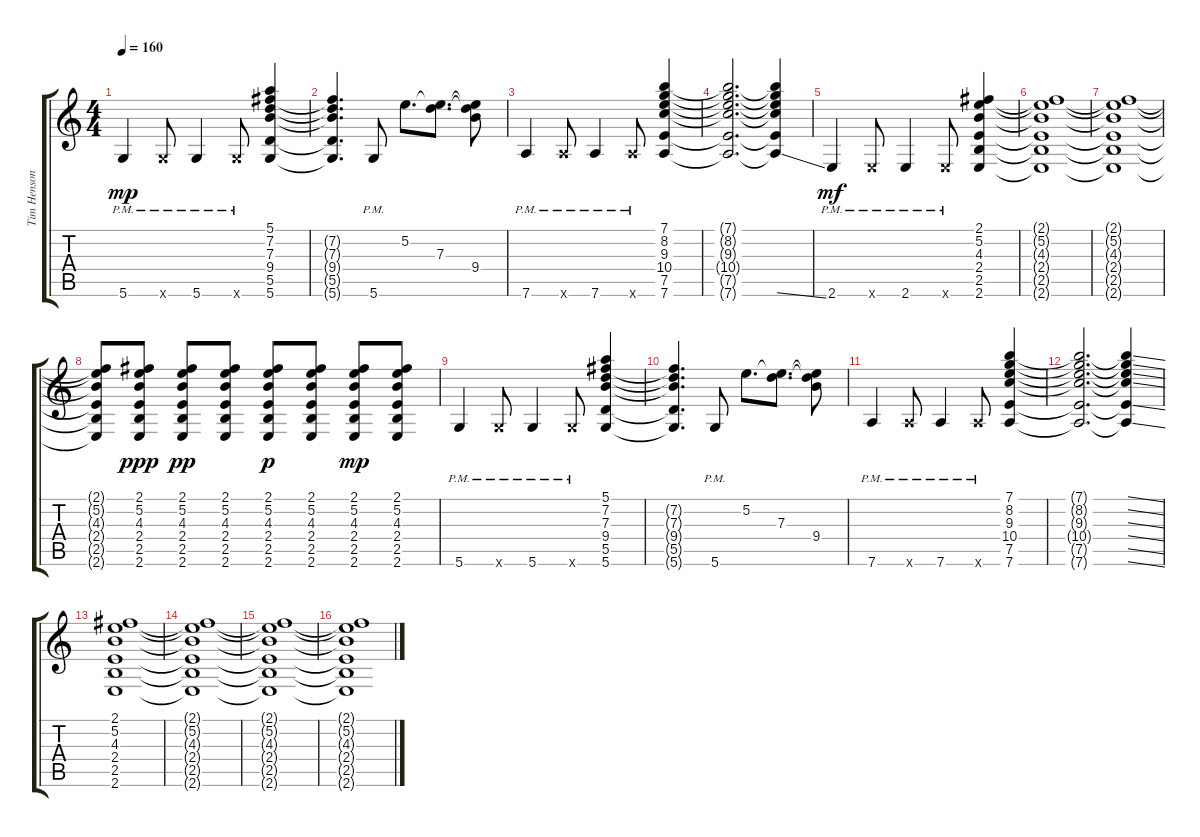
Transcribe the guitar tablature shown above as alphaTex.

\track ("Tim Henson Rhythm" "Tim Henson") {instrument acousticguitarnylon}
\staff {score tabs}
\tuning (E4 B3 G3 D3 A2 D2) {hide}
\ts (4 4)
\tempo 160
\clef g2
\ks c
5.6{pm}.4{dy mp} 5.6{pm x}.8 5.6{pm}.4 5.6{pm x}.8 (5.1 7.2 7.3 9.4 5.5 5.6).4 |
(7.2{t} 7.3{t} 9.4{t} 5.5{t} 5.6{t}).4{d} 5.6{pm}.8 5.2.8{d} (5.2{t} 7.3).8{d} (5.2{t} 7.3{t} 9.4).8 |
7.6{pm}.4 7.6{pm x}.8 7.6{pm}.4 7.6{pm x}.8 (7.1 8.2 9.3 10.4 7.5 7.6).4 |
(7.1{t} 8.2{t} 9.3{t} 10.4{t} 7.5{t} 7.6{t}).2{d} (7.1{t} 8.2{t} 9.3{t} 10.4{t} 7.5{t} 7.6{ss t}).4 |
2.6{pm}.4{dy mf} 2.6{pm x}.8 2.6{pm}.4 2.6{pm x}.8 (2.1 5.2 4.3 2.4 2.5 2.6).4 |
(2.1{t} 5.2{t} 4.3{t} 2.4{t} 2.5{t} 2.6{t}).1 |
(2.1{t} 5.2{t} 4.3{t} 2.4{t} 2.5{t} 2.6{t}).1 |
(2.1{t} 5.2{t} 4.3{t} 2.4{t} 2.5{t} 2.6{t}).8 (2.1 5.2 4.3 2.4 2.5 2.6).8{dy ppp} (2.1 5.2 4.3 2.4 2.5 2.6).8{dy pp} (2.1 5.2 4.3 2.4 2.5 2.6).8 (2.1 5.2 4.3 2.4 2.5 2.6).8{dy p} (2.1 5.2 4.3 2.4 2.5 2.6).8 (2.1 5.2 4.3 2.4 2.5 2.6).8{dy mp} (2.1 5.2 4.3 2.4 2.5 2.6).8 |
5.6{pm}.4 5.6{pm x}.8 5.6{pm}.4 5.6{pm x}.8 (5.1 7.2 7.3 9.4 5.5 5.6).4 |
(7.2{t} 7.3{t} 9.4{t} 5.5{t} 5.6{t}).4{d} 5.6{pm}.8 5.2.8{d} (5.2{t} 7.3).8{d} (5.2{t} 7.3{t} 9.4).8 |
7.6{pm}.4 7.6{pm x}.8 7.6{pm}.4 7.6{pm x}.8 (7.1 8.2 9.3 10.4 7.5 7.6).4 |
(7.1{t} 8.2{t} 9.3{t} 10.4{t} 7.5{t} 7.6{t}).2{d} (7.1{ss t} 8.2{ss t} 9.3{ss t} 10.4{ss t} 7.5{ss t} 7.6{ss t}).4 |
(2.1 5.2 4.3 2.4 2.5 2.6).1 |
(2.1{t} 5.2{t} 4.3{t} 2.4{t} 2.5{t} 2.6{t}).1 |
(2.1{t} 5.2{t} 4.3{t} 2.4{t} 2.5{t} 2.6{t}).1 |
(2.1{t} 5.2{t} 4.3{t} 2.4{t} 2.5{t} 2.6{t}).1
